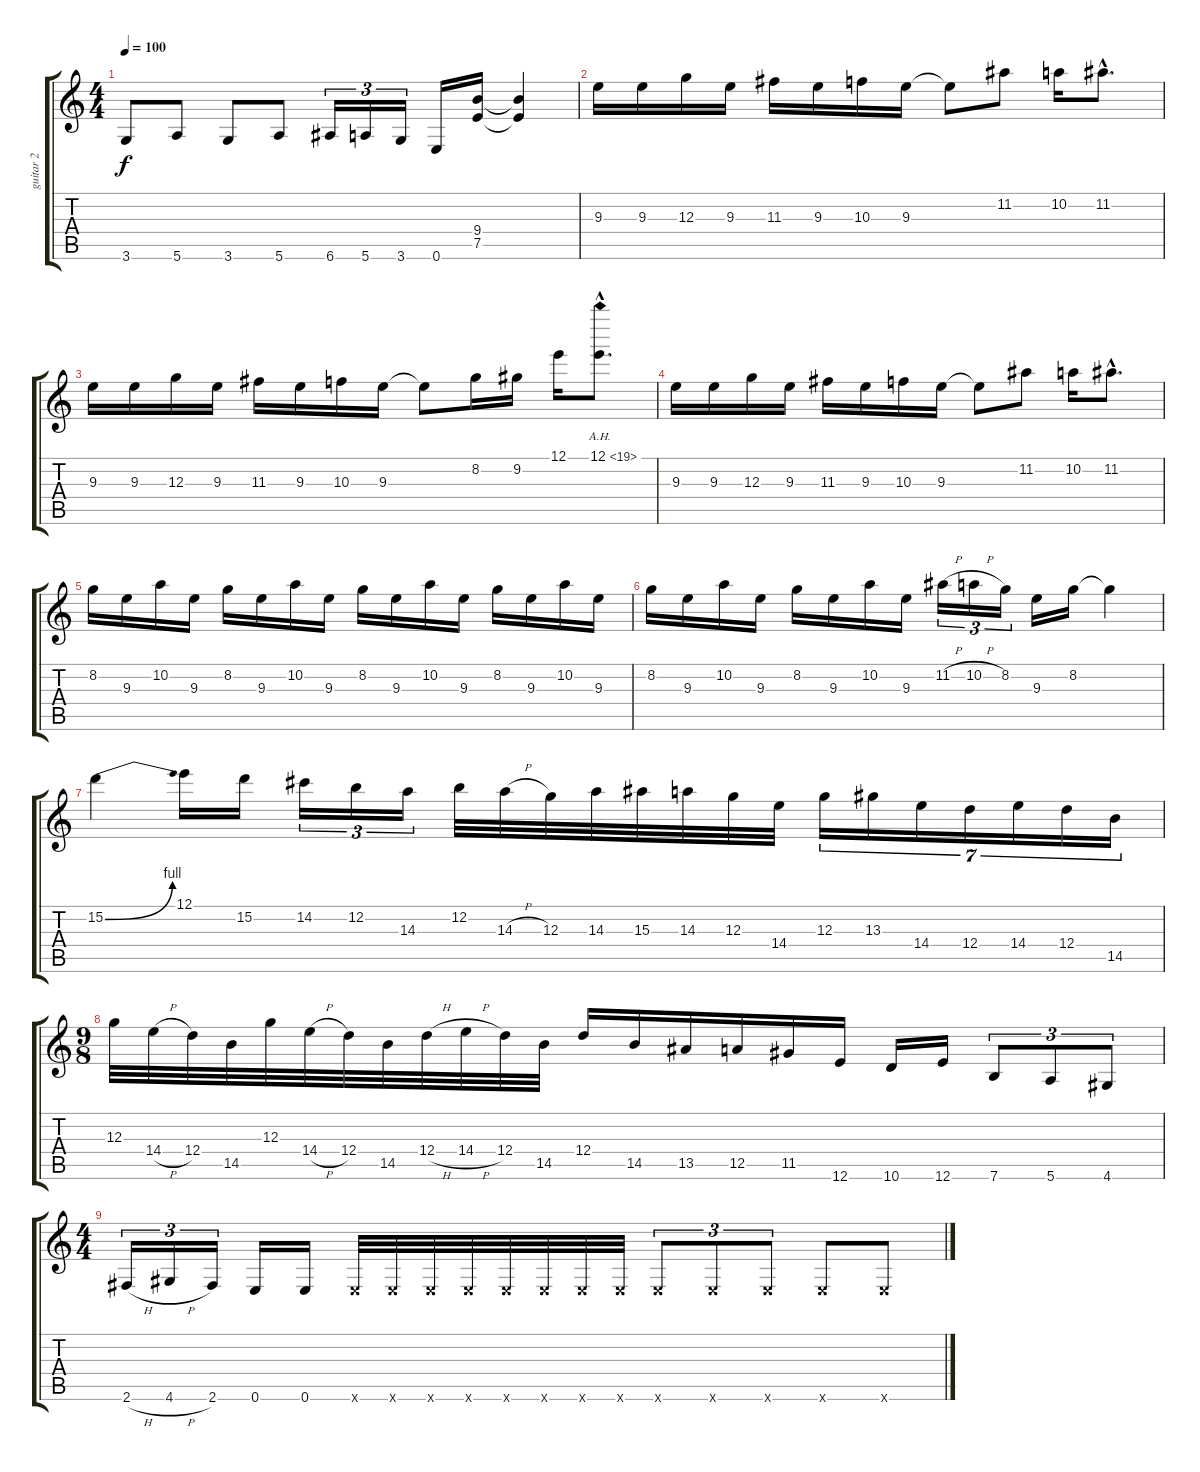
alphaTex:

\track ("guitar 2" "guitar 2") {instrument acousticguitarsteel}
\staff {score tabs}
\tuning (E4 B3 G3 D3 A2 E2) {hide}
\ts (4 4)
\tempo 100
\clef g2
\ks c
3.6.8{dy f} 5.6.8 3.6.8 5.6.8 6.6.16{tu (3 2)} 5.6.16{tu (3 2)} 3.6.16{tu (3 2)} 0.6.16 (9.4 7.5).16 (9.4{t} 7.5{t}).4 |
9.3.16 9.3.16 12.3.16 9.3.16 11.3.16 9.3.16 10.3.16 9.3.16 9.3{t}.8 11.2.8 10.2.16 11.2{hac}.8{d} |
9.3.16 9.3.16 12.3.16 9.3.16 11.3.16 9.3.16 10.3.16 9.3.16 9.3{t}.8 8.2.16 9.2.16 12.1.16 12.1{ah 7 hac}.8{d} |
9.3.16 9.3.16 12.3.16 9.3.16 11.3.16 9.3.16 10.3.16 9.3.16 9.3{t}.8 11.2.8 10.2.16 11.2{hac}.8{d} |
8.2.16 9.3.16 10.2.16 9.3.16 8.2.16 9.3.16 10.2.16 9.3.16 8.2.16 9.3.16 10.2.16 9.3.16 8.2.16 9.3.16 10.2.16 9.3.16 |
8.2.16 9.3.16 10.2.16 9.3.16 8.2.16 9.3.16 10.2.16 9.3.16 11.2{h}.16{tu (3 2)} 10.2{h}.16{tu (3 2)} 8.2.16{tu (3 2)} 9.3.16 8.2.16 8.2{t}.4 |
15.2{be (bend 0 0 60 4)}.4 12.1.16 15.2.16 14.2.16{tu (3 2)} 12.2.16{tu (3 2)} 14.3.16{tu (3 2)} 12.2.32 14.3{h}.32 12.3.32 14.3.32 15.3.32 14.3.32 12.3.32 14.4.32 12.3.16{tu (7 4)} 13.3.16{tu (7 4)} 14.4.16{tu (7 4)} 12.4.16{tu (7 4)} 14.4.16{tu (7 4)} 12.4.16{tu (7 4)} 14.5.16{tu (7 4)} |
\ts (9 8)
12.3.32 14.4{h}.32 12.4.32 14.5.32 12.3.32 14.4{h}.32 12.4.32 14.5.32 12.4{h}.32 14.4{h}.32 12.4.32 14.5.32 12.4.16 14.5.16 13.5.16 12.5.16 11.5.16 12.6.16 10.6.16 12.6.16 7.6.8{tu (3 2)} 5.6.8{tu (3 2)} 4.6.8{tu (3 2)} |
\ts (4 4)
2.6{h}.16{tu (3 2)} 4.6{h}.16{tu (3 2)} 2.6.16{tu (3 2)} 0.6.16 0.6.16 0.6{x}.32 0.6{x}.32 0.6{x}.32 0.6{x}.32 0.6{x}.32 0.6{x}.32 0.6{x}.32 0.6{x}.32 0.6{x}.8{tu (3 2)} 0.6{x}.8{tu (3 2)} 0.6{x}.8{tu (3 2)} 0.6{x}.8 0.6{x}.8
